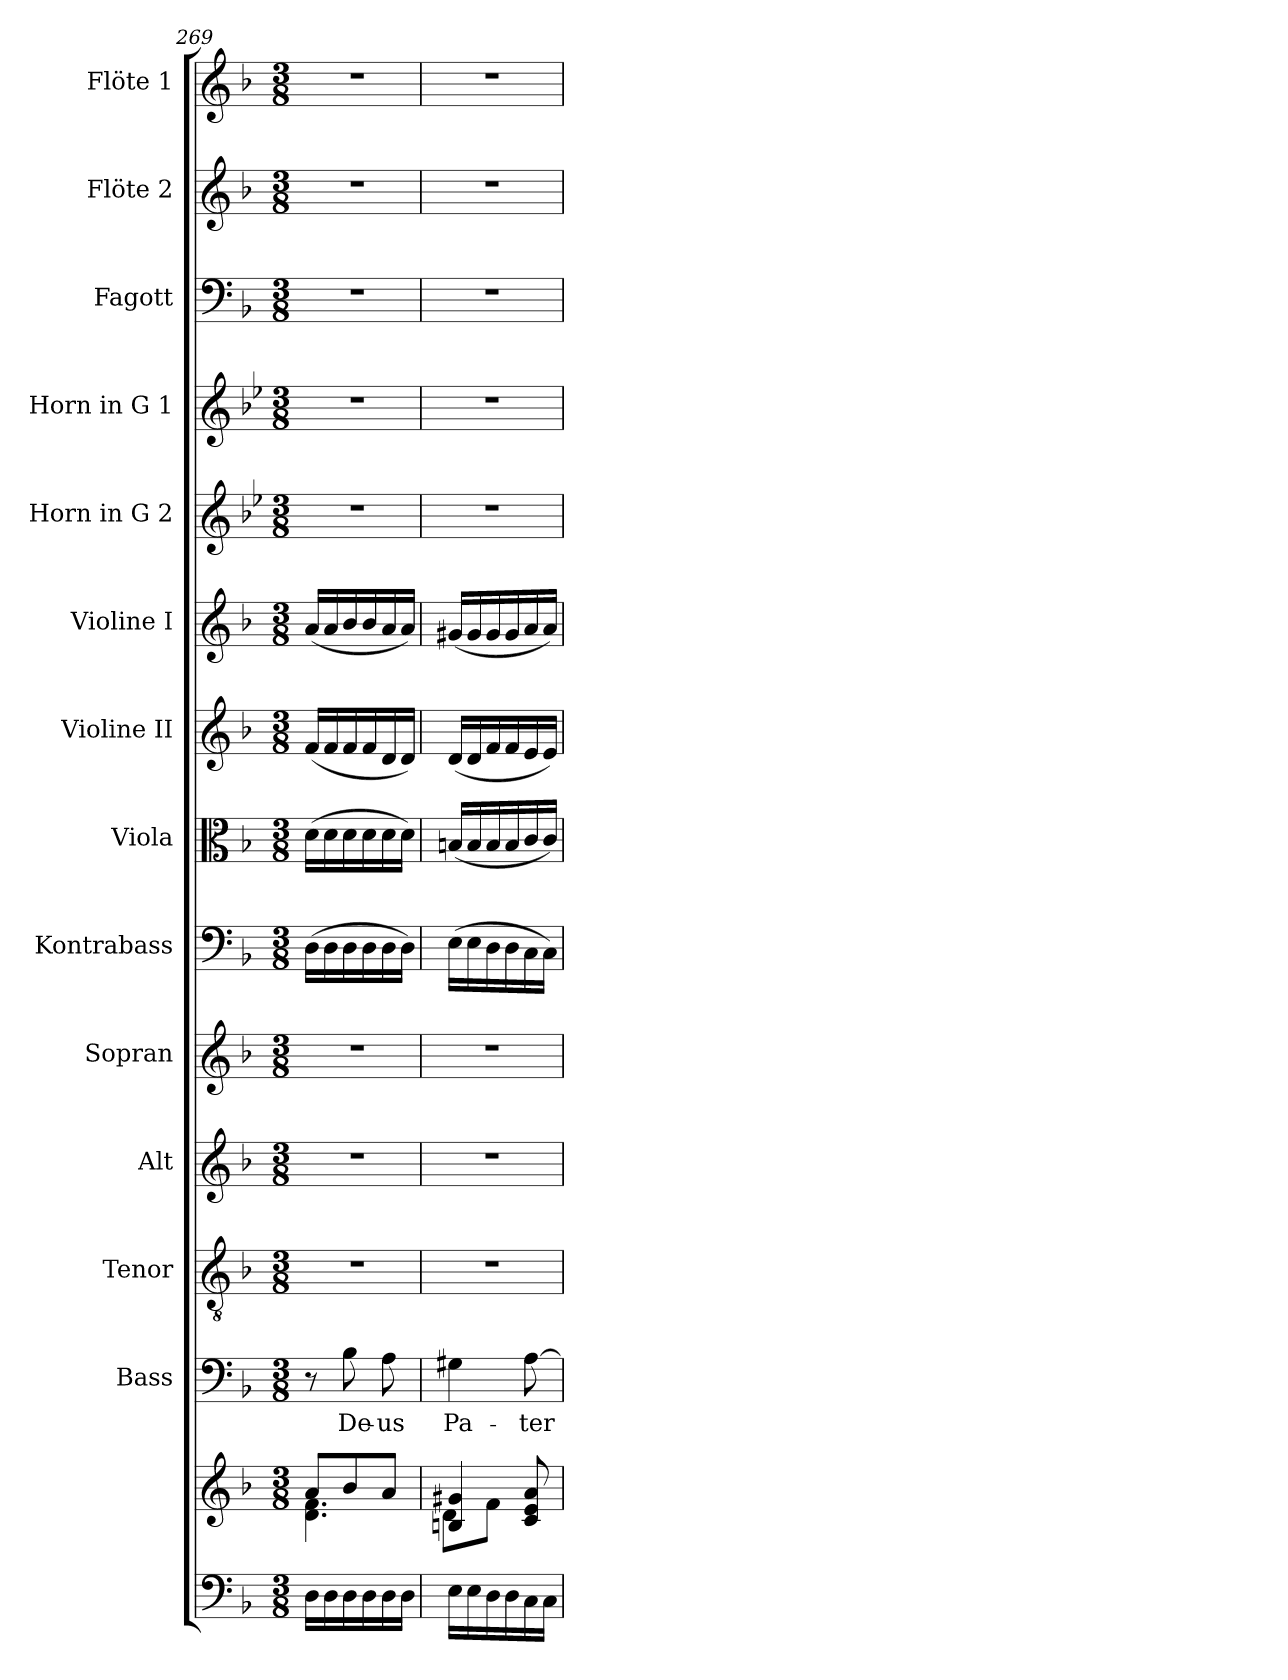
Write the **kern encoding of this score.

**kern	**kern	**kern	**text	**kern	**kern	**kern	**kern	**kern	**kern	**kern	**kern	**kern	**kern	**kern	**kern
*part14	*part14	*part13	*part13	*part12	*part11	*part10	*part9	*part8	*part7	*part6	*part5	*part4	*part3	*part2	*part1
*staff15	*staff14	*staff13	*staff13	*staff12	*staff11	*staff10	*staff9	*staff8	*staff7	*staff6	*staff5	*staff4	*staff3	*staff2	*staff1
*	*	*I"Bass	*	*I"Tenor	*I"Alt	*I"Sopran	*I"Kontrabass	*I"Viola	*I"Violine II	*I"Violine I	*I"Horn in G 2	*I"Horn in G 1	*I"Fagott	*I"Flöte 2	*I"Flöte 1
*	*	*I'B.	*	*I'T.	*I'A.	*I'S.	*I'Kb.	*I'Vla.	*I'Vl. II	*I'Vl. I	*	*	*I'Fg.	*I'Fl. 2	*I'Fl. 1
*clefF4	*clefG2	*clefF4	*	*clefGv2	*clefG2	*clefG2	*clefF4	*clefC3	*clefG2	*clefG2	*clefG2	*clefG2	*clefF4	*clefG2	*clefG2
*	*	*	*	*	*	*	*ITrd7c12	*	*	*	*ITrd3c5	*ITrd3c5	*	*	*
*k[b-]	*k[b-]	*k[b-]	*	*k[b-]	*k[b-]	*k[b-]	*k[b-]	*k[b-]	*k[b-]	*k[b-]	*k[b-]	*k[b-]	*k[b-]	*k[b-]	*k[b-]
*F:	*F:	*F:	*	*F:	*F:	*F:	*F:	*F:	*F:	*F:	*F:	*F:	*F:	*F:	*F:
*M3/8	*M3/8	*M3/8	*	*M3/8	*M3/8	*M3/8	*M3/8	*M3/8	*M3/8	*M3/8	*M3/8	*M3/8	*M3/8	*M3/8	*M3/8
=269	=269	=269	=269	=269	=269	=269	=269	=269	=269	=269	=269	=269	=269	=269	=269
*	*^	*	*	*	*	*	*	*	*	*	*	*	*	*	*
16D\LL	8a/L	4.d\ 4.f\	8r	.	4.r	4.r	4.r	(>16DD\LL	(>16d\LL	(<16f/LL	(<16a/LL	4.r	4.r	4.r	4.r	4.r
16D\	.	.	.	.	.	.	.	16DD\	16d\	16f/	16a/	.	.	.	.	.
!	!	!	!	!LO:LY:b	!	!	!	!	!	!	!	!	!	!	!	!
16D\	8b-/	.	8B-\	De-	.	.	.	16DD\	16d\	16f/	16b-/	.	.	.	.	.
16D\	.	.	.	.	.	.	.	16DD\	16d\	16f/	16b-/	.	.	.	.	.
!	!	!	!	!LO:LY:b	!	!	!	!	!	!	!	!	!	!	!	!
16D\	8a/J	.	8A\	-us	.	.	.	16DD\	16d\	16d/	16a/	.	.	.	.	.
16D\JJ	.	.	.	.	.	.	.	16DD\JJ)	16d\JJ)	16d/JJ)	16a/JJ)	.	.	.	.	.
=270	=270	=270	=270	=270	=270	=270	=270	=270	=270	=270	=270	=270	=270	=270	=270	=270
!	!	!	!	!LO:LY:b	!	!	!	!	!	!	!	!	!	!	!	!
16E\LL	4Bn/ 4g#X/	8d\L	4G#X\	Pa-	4.r	4.r	4.r	(>16EE\LL	(<16Bn/LL	(<16d/LL	(<16g#X/LL	4.r	4.r	4.r	4.r	4.r
16E\	.	.	.	.	.	.	.	16EE\	16B/	16d/	16g#/	.	.	.	.	.
16D\	.	8f\J	.	.	.	.	.	16DD\	16B/	16f/	16g#/	.	.	.	.	.
16D\	.	.	.	.	.	.	.	16DD\	16B/	16f/	16g#/	.	.	.	.	.
!	!	!	!	!LO:LY:b	!	!	!	!	!	!	!	!	!	!	!	!
16C\	8c/ 8e/ 8a/	8ryy	[8A\	-ter	.	.	.	16CC\	16c/	16e/	16a/	.	.	.	.	.
16C\JJ	.	.	.	.	.	.	.	16CC\JJ)	16c/JJ)	16e/JJ)	16a/JJ)	.	.	.	.	.
*	*v	*v	*	*	*	*	*	*	*	*	*	*	*	*	*	*
=	=	=	=	=	=	=	=	=	=	=	=	=	=	=	=
*-	*-	*-	*-	*-	*-	*-	*-	*-	*-	*-	*-	*-	*-	*-	*-
